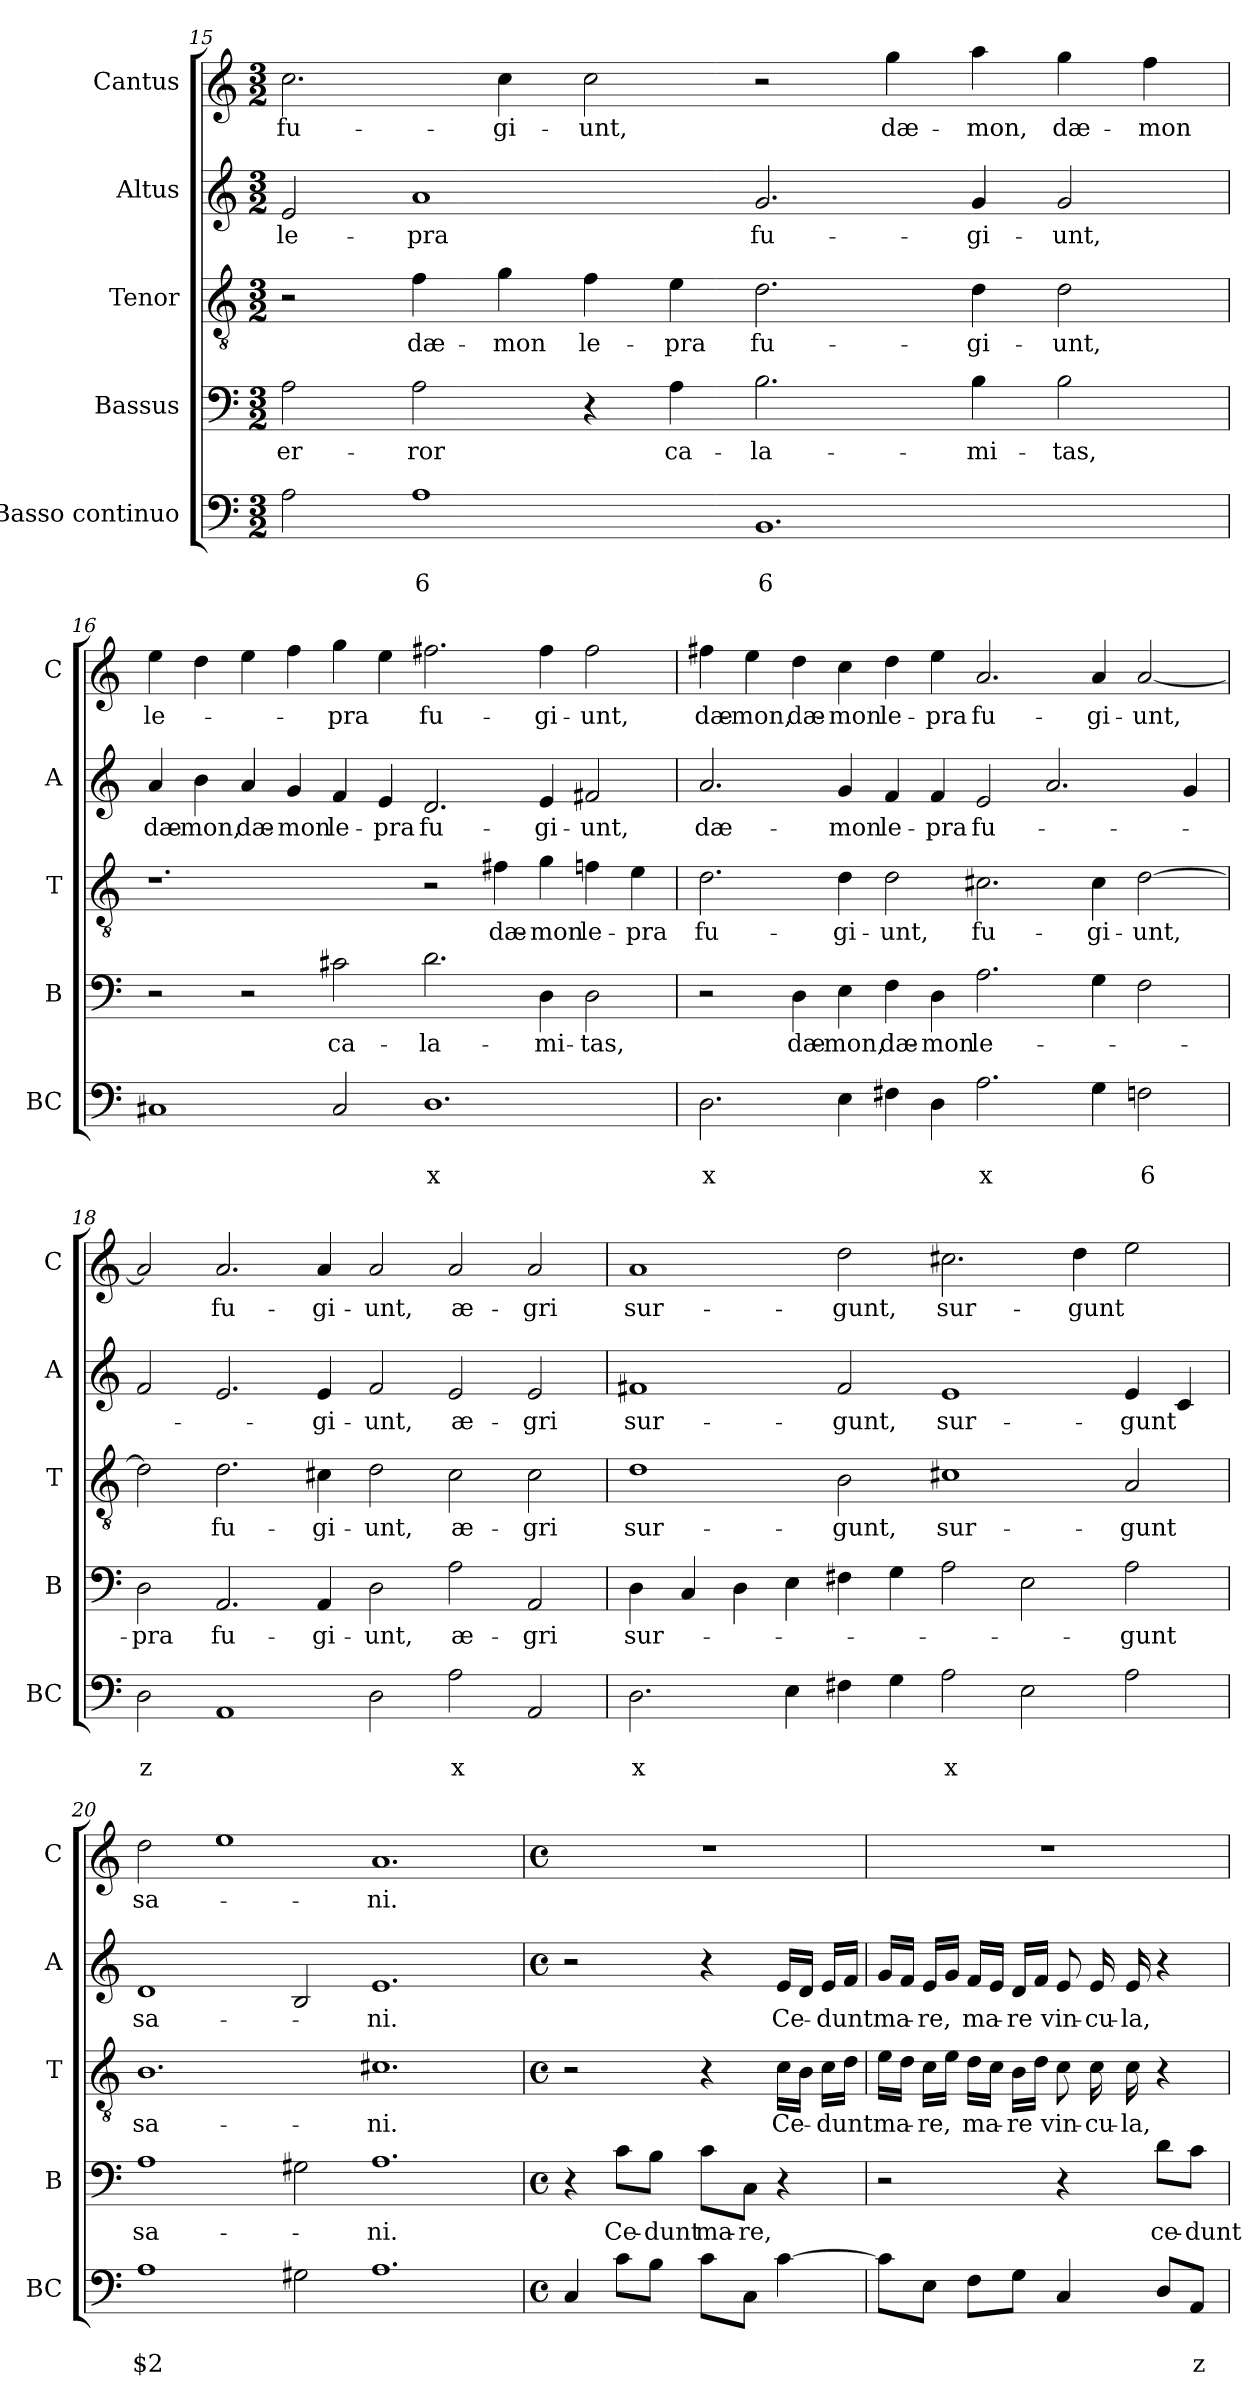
**kern	**text	**text	**kern	**text	**kern	**text	**kern	**text	**kern	**text
*part5	*part5	*part5	*part4	*part4	*part3	*part3	*part2	*part2	*part1	*part1
*staff5	*staff5	*staff5	*staff4	*staff4	*staff3	*staff3	*staff2	*staff2	*staff1	*staff1
*I"Basso continuo	*	*	*I"Bassus	*	*I"Tenor	*	*I"Altus	*	*I"Cantus	*
*I'BC	*	*	*I'B	*	*I'T	*	*I'A	*	*I'C	*
*clefF4	*	*	*clefF4	*	*clefGv2	*	*clefG2	*	*clefG2	*
*k[]	*	*	*k[]	*	*k[]	*	*k[]	*	*k[]	*
*C:	*	*	*C:	*	*C:	*	*C:	*	*C:	*
*M3/2	*	*	*M3/2	*	*M3/2	*	*M3/2	*	*M3/2	*
=15	=15	=15	=15	=15	=15	=15	=15	=15	=15	=15
!	!	!	!	!LO:LY:b	!	!	!	!LO:LY:b	!	!LO:LY:b
2A\	.	.	2A\	er-	2r	.	2e/	le-	2.cc\	fu-
!	!	!LO:LY:b	!	!LO:LY:b	!	!LO:LY:b	!	!LO:LY:b	!	!
1A	.	6	2A\	-ror	4f\	dæ-	1a	-pra	.	.
!	!	!	!	!	!	!LO:LY:b	!	!	!	!LO:LY:b
.	.	.	.	.	4g\	-mon	.	.	4cc\	-gi-
!	!	!	!	!	!	!LO:LY:b	!	!	!	!LO:LY:b
.	.	.	4r	.	4f\	le-	.	.	2cc\	-unt,
!	!	!	!	!LO:LY:b	!	!LO:LY:b	!	!	!	!
.	.	.	4A\	ca-	4e\	-pra	.	.	.	.
!	!	!LO:LY:b	!	!LO:LY:b	!	!LO:LY:b	!	!LO:LY:b	!	!
1.BB	.	6	2.B\	-la-	2.d\	fu-	2.g/	fu-	2r	.
!	!	!	!	!	!	!	!	!	!	!LO:LY:b
.	.	.	.	.	.	.	.	.	4gg\	dæ-
!	!	!	!	!LO:LY:b	!	!LO:LY:b	!	!LO:LY:b	!	!LO:LY:b
.	.	.	4B\	-mi-	4d\	-gi-	4g/	-gi-	4aa\	-mon,
!	!	!	!	!LO:LY:b	!	!LO:LY:b	!	!LO:LY:b	!	!LO:LY:b
.	.	.	2B\	-tas,	2d\	-unt,	2g/	-unt,	4gg\	dæ-
!	!	!	!	!	!	!	!	!	!	!LO:LY:b
.	.	.	.	.	.	.	.	.	4ff\	-mon
=16	=16	=16	=16	=16	=16	=16	=16	=16	=16	=16
!	!	!	!	!	!	!	!	!LO:LY:b	!	!LO:LY:b
1C#X	.	.	2r	.	1.r	.	4a/	dæ-	4ee\	le-
!	!	!	!	!	!	!	!	!LO:LY:b	!	!
.	.	.	.	.	.	.	4b\	-mon,	4dd\	.
!	!	!	!	!	!	!	!	!LO:LY:b	!	!
.	.	.	2r	.	.	.	4a/	dæ-	4ee\	.
!	!	!	!	!	!	!	!	!LO:LY:b	!	!
.	.	.	.	.	.	.	4g/	-mon	4ff\	.
!	!	!	!	!LO:LY:b	!	!	!	!LO:LY:b	!	!LO:LY:b
2C#/	.	.	2c#X\	ca-	.	.	4f/	le-	4gg\	-pra
!	!	!	!	!	!	!	!	!LO:LY:b	!	!
.	.	.	.	.	.	.	4e/	-pra	4ee\	.
!	!	!LO:LY:b	!	!LO:LY:b	!	!	!	!LO:LY:b	!	!LO:LY:b
1.D	.	x	2.d\	-la-	2r	.	2.d/	fu-	2.ff#X\	fu-
!	!	!	!	!	!	!LO:LY:b	!	!	!	!
.	.	.	.	.	4f#X\	dæ-	.	.	.	.
!	!	!	!	!LO:LY:b	!	!LO:LY:b	!	!LO:LY:b	!	!LO:LY:b
.	.	.	4D\	-mi-	4g\	-mon	4e/	-gi-	4ff#\	-gi-
!	!	!	!	!LO:LY:b	!	!LO:LY:b	!	!LO:LY:b	!	!LO:LY:b
.	.	.	2D\	-tas,	4fn\	le-	2f#X/	-unt,	2ff#\	-unt,
!	!	!	!	!	!	!LO:LY:b	!	!	!	!
.	.	.	.	.	4e\	-pra	.	.	.	.
!!LO:LB:g=z
=17	=17	=17	=17	=17	=17	=17	=17	=17	=17	=17
!	!	!LO:LY:b	!	!	!	!LO:LY:b	!	!LO:LY:b	!	!LO:LY:b
2.D\	.	x	2r	.	2.d\	fu-	2.a/	dæ-	4ff#X\	dæ-
!	!	!	!	!	!	!	!	!	!	!LO:LY:b
.	.	.	.	.	.	.	.	.	4ee\	-mon,
!	!	!	!	!LO:LY:b	!	!	!	!	!	!LO:LY:b
.	.	.	4D\	dæ-	.	.	.	.	4dd\	dæ-
!	!	!	!	!LO:LY:b	!	!LO:LY:b	!	!LO:LY:b	!	!LO:LY:b
4E\	.	.	4E\	-mon,	4d\	-gi-	4g/	-mon	4cc\	-mon
!	!	!	!	!LO:LY:b	!	!LO:LY:b	!	!LO:LY:b	!	!LO:LY:b
4F#X\	.	.	4F\	dæ-	2d\	-unt,	4f/	le-	4dd\	le-
!	!	!	!	!LO:LY:b	!	!	!	!LO:LY:b	!	!LO:LY:b
4D\	.	.	4D\	-mon	.	.	4f/	-pra	4ee\	-pra
!	!	!LO:LY:b	!	!LO:LY:b	!	!LO:LY:b	!	!LO:LY:b	!	!LO:LY:b
2.A\	.	x	2.A\	le-	2.c#X\	fu-	2e/	fu-	2.a/	fu-
.	.	.	.	.	.	.	2.a/	.	.	.
!	!	!	!	!	!	!LO:LY:b	!	!	!	!LO:LY:b
4G\	.	.	4G\	.	4c#\	-gi-	.	.	4a/	-gi-
!	!	!LO:LY:b	!	!	!	!LO:LY:b	!	!	!	!LO:LY:b
2Fn\	.	6	2F\	.	[2d\	-unt,	.	.	[2a/	-unt,
.	.	.	.	.	.	.	4g/	.	.	.
=18	=18	=18	=18	=18	=18	=18	=18	=18	=18	=18
!	!	!LO:LY:b	!	!LO:LY:b	!	!	!	!	!	!
2D\	.	z	2D\	-pra	2d\]	.	2f/	.	2a/]	.
!	!	!	!	!LO:LY:b	!	!LO:LY:b	!	!	!	!LO:LY:b
1AA	.	.	2.AA/	fu-	2.d\	fu-	2.e/	.	2.a/	fu-
!	!	!	!	!LO:LY:b	!	!LO:LY:b	!	!LO:LY:b	!	!LO:LY:b
.	.	.	4AA/	-gi-	4c#X\	-gi-	4e/	-gi-	4a/	-gi-
!	!	!	!	!LO:LY:b	!	!LO:LY:b	!	!LO:LY:b	!	!LO:LY:b
2D\	.	.	2D\	-unt,	2d\	-unt,	2f/	-unt,	2a/	-unt,
!	!	!LO:LY:b	!	!LO:LY:b	!	!LO:LY:b	!	!LO:LY:b	!	!LO:LY:b
2A\	.	x	2A\	æ-	2c#\	æ-	2e/	æ-	2a/	æ-
!	!	!	!	!LO:LY:b	!	!LO:LY:b	!	!LO:LY:b	!	!LO:LY:b
2AA/	.	.	2AA/	-gri	2c#\	-gri	2e/	-gri	2a/	-gri
=19	=19	=19	=19	=19	=19	=19	=19	=19	=19	=19
!	!	!LO:LY:b	!	!LO:LY:b	!	!LO:LY:b	!	!LO:LY:b	!	!LO:LY:b
2.D\	.	x	4D\	sur-	1d	sur-	1f#X	sur-	1a	sur-
.	.	.	4C/	.	.	.	.	.	.	.
.	.	.	4D\	.	.	.	.	.	.	.
4E\	.	.	4E\	.	.	.	.	.	.	.
!	!	!	!	!	!	!LO:LY:b	!	!LO:LY:b	!	!LO:LY:b
4F#X\	.	.	4F#X\	.	2B\	-gunt,	2f#/	-gunt,	2dd\	-gunt,
4G\	.	.	4G\	.	.	.	.	.	.	.
!	!	!LO:LY:b	!	!	!	!LO:LY:b	!	!LO:LY:b	!	!LO:LY:b
2A\	.	x	2A\	.	1c#X	sur-	1e	sur-	2.cc#X\	sur-
2E\	.	.	2E\	.	.	.	.	.	.	.
!	!	!	!	!	!	!	!	!	!	!LO:LY:b
.	.	.	.	.	.	.	.	.	4dd\	-gunt
!	!	!	!	!LO:LY:b	!	!LO:LY:b	!	!LO:LY:b	!	!
2A\	.	.	2A\	-gunt	2A/	-gunt	4e/	-gunt	2ee\	.
.	.	.	.	.	.	.	4c/	.	.	.
=20	=20	=20	=20	=20	=20	=20	=20	=20	=20	=20
!	!	!LO:LY:b	!	!LO:LY:b	!	!LO:LY:b	!	!LO:LY:b	!	!LO:LY:b
1A	.	$2	1A	sa-	1.B	sa-	1d	sa-	2dd\	sa-
.	.	.	.	.	.	.	.	.	1ee	.
2G#X\	.	.	2G#X\	.	.	.	2B/	.	.	.
!	!	!	!	!LO:LY:b	!	!LO:LY:b	!	!LO:LY:b	!	!LO:LY:b
1.A	.	.	1.A	-ni.	1.c#X	-ni.	1.e	-ni.	1.a	-ni.
!!LO:PB:g=z
=21	=21	=21	=21	=21	=21	=21	=21	=21	=21	=21
*M4/4	*	*	*M4/4	*	*M4/4	*	*M4/4	*	*M4/4	*
*met(c)	*	*	*met(c)	*	*met(c)	*	*met(c)	*	*met(c)	*
4C/	.	.	4r	.	2r	.	2r	.	1r	.
!	!	!	!	!LO:LY:b	!	!	!	!	!	!
8c\L	.	.	8c\L	Ce-	.	.	.	.	.	.
!	!	!	!	!LO:LY:b	!	!	!	!	!	!
8B\J	.	.	8B\J	-dunt	.	.	.	.	.	.
!	!	!	!	!LO:LY:b	!	!	!	!	!	!
8c\L	.	.	8c\L	ma-	4r	.	4r	.	.	.
!	!	!	!	!LO:LY:b	!	!	!	!	!	!
8C\J	.	.	8C\J	-re,	.	.	.	.	.	.
!	!	!	!	!	!	!LO:LY:b	!	!LO:LY:b	!	!
[4c\	.	.	4r	.	16c\LL	Ce-	16e/LL	Ce-	.	.
.	.	.	.	.	16B\JJ	.	16d/JJ	.	.	.
!	!	!	!	!	!	!LO:LY:b	!	!LO:LY:b	!	!
.	.	.	.	.	16c\LL	-dunt	16e/LL	-dunt	.	.
.	.	.	.	.	16d\JJ	.	16f/JJ	.	.	.
=22	=22	=22	=22	=22	=22	=22	=22	=22	=22	=22
!	!	!	!	!	!	!LO:LY:b	!	!LO:LY:b	!	!
8c\L]	.	.	2r	.	16e\LL	ma-	16g/LL	ma-	1r	.
.	.	.	.	.	16d\JJ	.	16f/JJ	.	.	.
!	!	!	!	!	!	!LO:LY:b	!	!LO:LY:b	!	!
8E\J	.	.	.	.	16c\LL	-re,	16e/LL	-re,	.	.
.	.	.	.	.	16e\JJ	.	16g/JJ	.	.	.
!	!	!	!	!	!	!LO:LY:b	!	!LO:LY:b	!	!
8F\L	.	.	.	.	16d\LL	ma-	16f/LL	ma-	.	.
.	.	.	.	.	16c\JJ	.	16e/JJ	.	.	.
!	!	!	!	!	!	!LO:LY:b	!	!LO:LY:b	!	!
8G\J	.	.	.	.	16B\LL	-re	16d/LL	-re	.	.
.	.	.	.	.	16d\JJ	.	16f/JJ	.	.	.
!	!	!	!	!	!	!LO:LY:b	!	!LO:LY:b	!	!
4C/	.	.	4r	.	8c\	vin-	8e/	vin-	.	.
!	!	!	!	!	!	!LO:LY:b	!	!LO:LY:b	!	!
.	.	.	.	.	16c\	-cu-	16e/	-cu-	.	.
!	!	!	!	!	!	!LO:LY:b	!	!LO:LY:b	!	!
.	.	.	.	.	16c\	-la,	16e/	-la,	.	.
!	!	!	!	!LO:LY:b	!	!	!	!	!	!
8D/L	.	.	8d\L	ce-	4r	.	4r	.	.	.
!	!	!LO:LY:b	!	!LO:LY:b	!	!	!	!	!	!
8AA/J	.	z	8c\J	-dunt	.	.	.	.	.	.
=	=	=	=	=	=	=	=	=	=	=
*-	*-	*-	*-	*-	*-	*-	*-	*-	*-	*-
